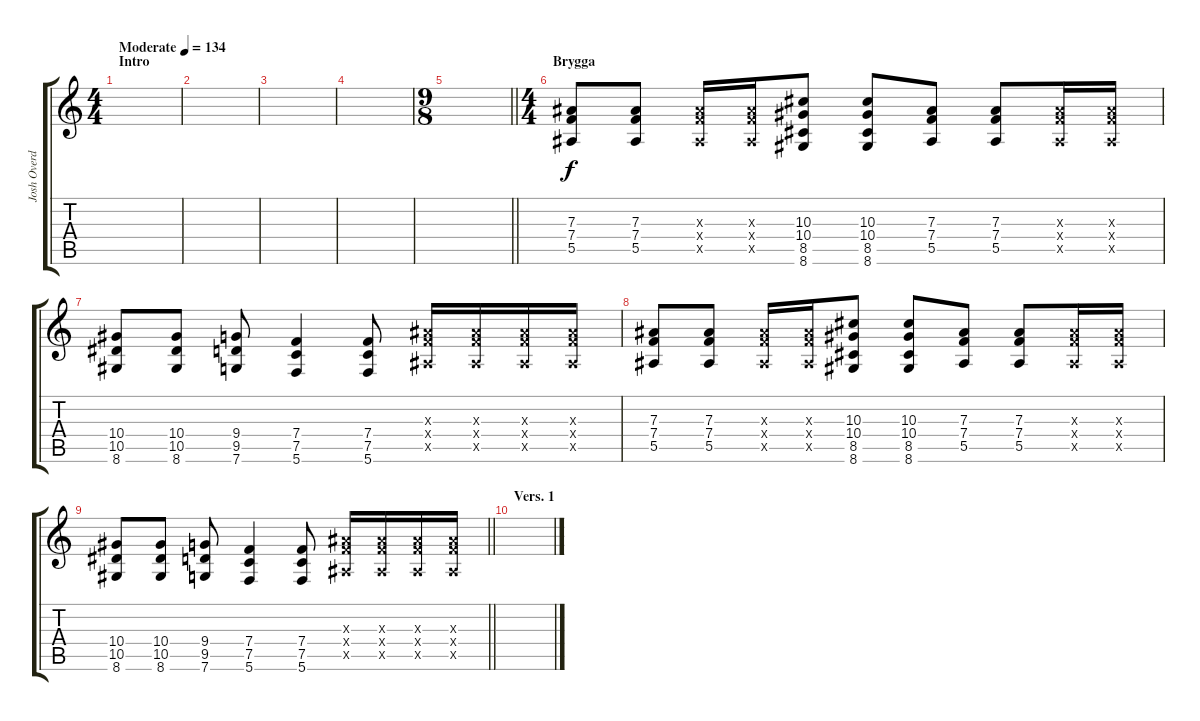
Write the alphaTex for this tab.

\track ("Josh Overdub" "Josh Overd") {instrument overdrivenguitar}
\staff {score tabs}
\tuning (C4 G3 Eb3 Bb2 F2 C2) {hide}
\ts (4 4)
\section ("" "Intro")
\tempo (134 "Moderate")
\clef g2
\ks c
|
|
|
|
\ts (9 8)
\barLineRight lightlight
|
\ts (4 4)
\section ("" "Brygga")
(7.3 7.4 5.5).8 (7.3 7.4 5.5).8 (7.3{x} 7.4{x} 5.5{x}).16 (7.3{x} 7.4{x} 5.5{x}).16 (10.3 10.4 8.5 8.6).8 (10.3 10.4 8.5 8.6).8 (7.3 7.4 5.5).8 (7.3 7.4 5.5).8 (7.3{x} 7.4{x} 5.5{x}).16 (7.3{x} 7.4{x} 5.5{x}).16 |
(10.4 10.5 8.6).8 (10.4 10.5 8.6).8 (9.4 9.5 7.6).8 (7.4 7.5 5.6).4 (7.4 7.5 5.6).8 (7.3{x} 7.4{x} 5.5{x}).16 (7.3{x} 7.4{x} 5.5{x}).16 (7.3{x} 7.4{x} 5.5{x}).16 (7.3{x} 7.4{x} 5.5{x}).16 |
(7.3 7.4 5.5).8 (7.3 7.4 5.5).8 (7.3{x} 7.4{x} 5.5{x}).16 (7.3{x} 7.4{x} 5.5{x}).16 (10.3 10.4 8.5 8.6).8 (10.3 10.4 8.5 8.6).8 (7.3 7.4 5.5).8 (7.3 7.4 5.5).8 (7.3{x} 7.4{x} 5.5{x}).16 (7.3{x} 7.4{x} 5.5{x}).16 |
\barLineRight lightlight
(10.4 10.5 8.6).8 (10.4 10.5 8.6).8 (9.4 9.5 7.6).8 (7.4 7.5 5.6).4 (7.4 7.5 5.6).8 (7.3{x} 7.4{x} 5.5{x}).16 (7.3{x} 7.4{x} 5.5{x}).16 (7.3{x} 7.4{x} 5.5{x}).16 (7.3{x} 7.4{x} 5.5{x}).16 |
\section ("" "Vers. 1")
